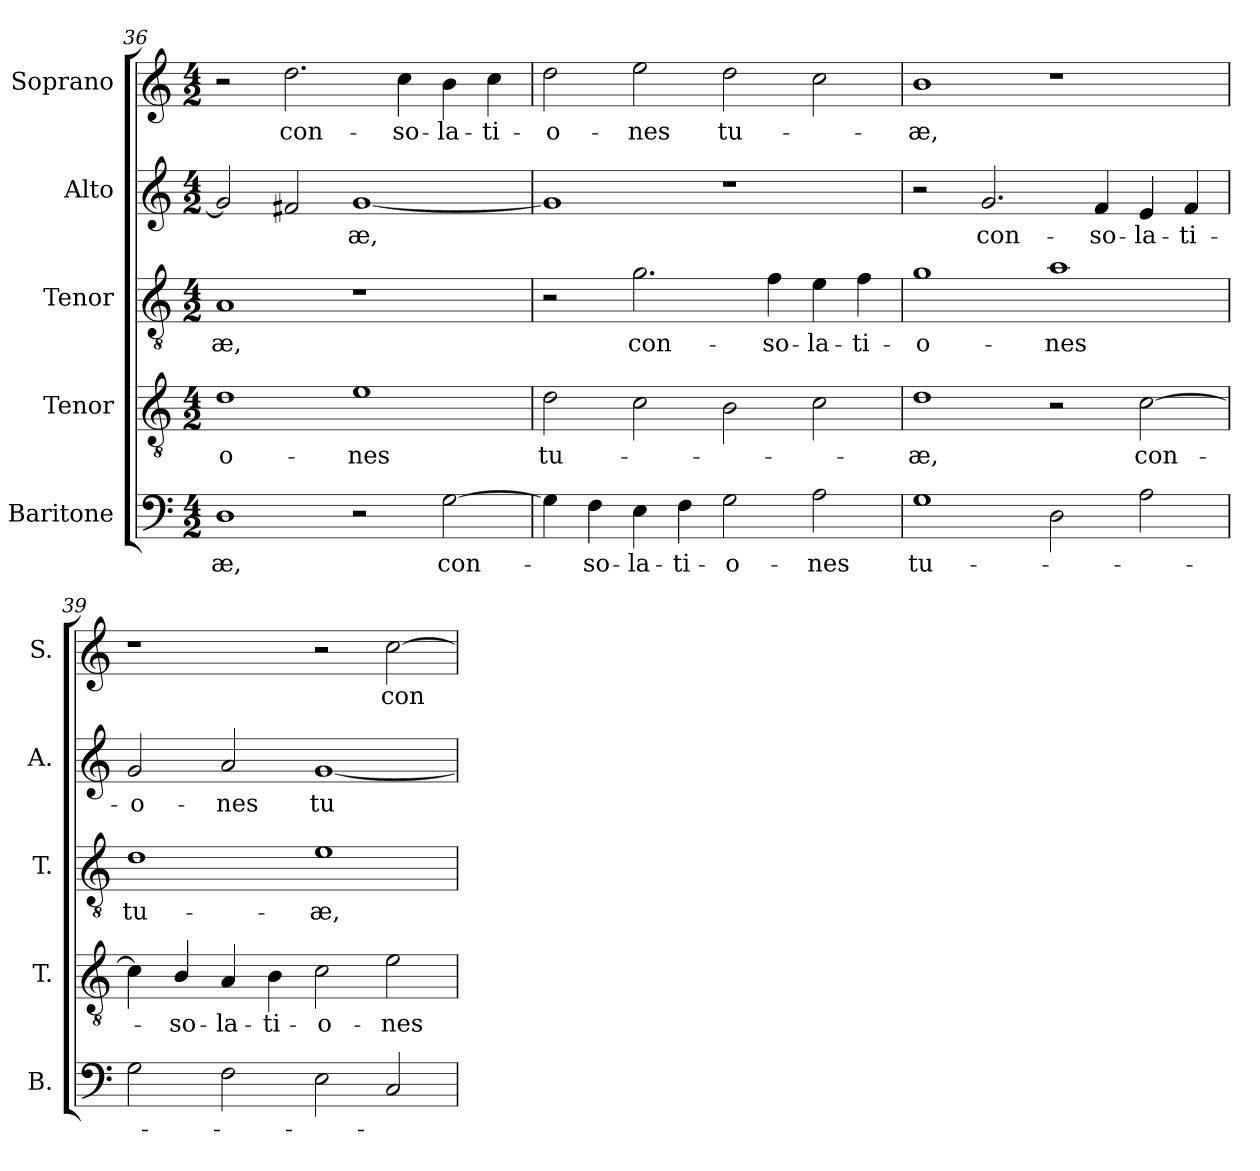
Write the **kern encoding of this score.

**kern	**text	**kern	**text	**kern	**text	**kern	**text	**kern	**text
*part5	*part5	*part4	*part4	*part3	*part3	*part2	*part2	*part1	*part1
*staff5	*staff5	*staff4	*staff4	*staff3	*staff3	*staff2	*staff2	*staff1	*staff1
*I"Baritone	*	*I"Tenor	*	*I"Tenor	*	*I"Alto	*	*I"Soprano	*
*I'B.	*	*I'T.	*	*I'T.	*	*I'A.	*	*I'S.	*
!!LO:LB:g=z
*clefF4	*	*clefGv2	*	*clefGv2	*	*clefG2	*	*clefG2	*
*	*	*ITrd7c12	*	*ITrd7c12	*	*	*	*	*
*k[]	*	*k[]	*	*k[]	*	*k[]	*	*k[]	*
*C:	*	*C:	*	*C:	*	*C:	*	*C:	*
*M4/2	*	*M4/2	*	*M4/2	*	*M4/2	*	*M4/2	*
=36	=36	=36	=36	=36	=36	=36	=36	=36	=36
!	!LO:LY:b:color=#000000	!	!	!	!	!	!	!	!
!	!	!	!LO:LY:b:color=#000000	!	!	!	!	!	!
!	!	!	!	!	!LO:LY:b:color=#000000	!	!	!	!
1Di	-æ,	1Di	-o-	1AAi	-æ,	2gi/]	.	2r	.
!	!	!	!	!	!	!	!	!	!LO:LY:b:color=#000000
.	.	.	.	.	.	2f#Xi/	.	2.ddi\	con-
!	!	!	!LO:LY:b:color=#000000	!	!	!	!	!	!
!	!	!	!	!	!	!	!LO:LY:b:color=#000000	!	!
2r	.	1Ei	-nes	1r	.	[1gi	-æ,	.	.
!	!	!	!	!	!	!	!	!	!LO:LY:b:color=#000000
.	.	.	.	.	.	.	.	4cci\	-so-
!	!LO:LY:b:color=#000000	!	!	!	!	!	!	!	!
!	!	!	!	!	!	!	!	!	!LO:LY:b:color=#000000
[2Gi\	con-	.	.	.	.	.	.	4bi\	-la-
!	!	!	!	!	!	!	!	!	!LO:LY:b:color=#000000
.	.	.	.	.	.	.	.	4cci\	-ti-
=37	=37	=37	=37	=37	=37	=37	=37	=37	=37
!	!	!	!LO:LY:b:color=#000000	!	!	!	!	!	!
!	!	!	!	!	!	!	!	!	!LO:LY:b:color=#000000
4Gi\]	.	2Di\	tu-	2r	.	1gi]	.	2ddi\	-o-
!	!LO:LY:b:color=#000000	!	!	!	!	!	!	!	!
4Fi\	-so-	.	.	.	.	.	.	.	.
!	!LO:LY:b:color=#000000	!	!	!	!	!	!	!	!
!	!	!	!	!	!LO:LY:b:color=#000000	!	!	!	!
!	!	!	!	!	!	!	!	!	!LO:LY:b:color=#000000
4Ei\	-la-	2Ci\	.	2.Gi\	con-	.	.	2eei\	-nes
!	!LO:LY:b:color=#000000	!	!	!	!	!	!	!	!
4Fi\	-ti-	.	.	.	.	.	.	.	.
!	!LO:LY:b:color=#000000	!	!	!	!	!	!	!	!
!	!	!	!	!	!	!	!	!	!LO:LY:b:color=#000000
2Gi\	-o-	2BBi\	.	.	.	1r	.	2ddi\	tu-
!	!	!	!	!	!LO:LY:b:color=#000000	!	!	!	!
.	.	.	.	4Fi\	-so-	.	.	.	.
!	!LO:LY:b:color=#000000	!	!	!	!	!	!	!	!
!	!	!	!	!	!LO:LY:b:color=#000000	!	!	!	!
2Ai\	-nes	2Ci\	.	4Ei\	-la-	.	.	2cci\	.
!	!	!	!	!	!LO:LY:b:color=#000000	!	!	!	!
.	.	.	.	4Fi\	-ti-	.	.	.	.
=38	=38	=38	=38	=38	=38	=38	=38	=38	=38
!	!LO:LY:b:color=#000000	!	!	!	!	!	!	!	!
!	!	!	!LO:LY:b:color=#000000	!	!	!	!	!	!
!	!	!	!	!	!LO:LY:b:color=#000000	!	!	!	!
!	!	!	!	!	!	!	!	!	!LO:LY:b:color=#000000
1Gi	tu-	1Di	-æ,	1Gi	-o-	2r	.	1bi	-æ,
!	!	!	!	!	!	!	!LO:LY:b:color=#000000	!	!
.	.	.	.	.	.	2.gi/	con-	.	.
!	!	!	!	!	!LO:LY:b:color=#000000	!	!	!	!
2Di\	.	2r	.	1Ai	-nes	.	.	1r	.
!	!	!	!	!	!	!	!LO:LY:b:color=#000000	!	!
.	.	.	.	.	.	4fi/	-so-	.	.
!	!	!	!LO:LY:b:color=#000000	!	!	!	!	!	!
!	!	!	!	!	!	!	!LO:LY:b:color=#000000	!	!
2Ai\	.	[2Ci\	con-	.	.	4ei/	-la-	.	.
!	!	!	!	!	!	!	!LO:LY:b:color=#000000	!	!
.	.	.	.	.	.	4fi/	-ti-	.	.
=39	=39	=39	=39	=39	=39	=39	=39	=39	=39
!	!	!	!	!	!LO:LY:b:color=#000000	!	!	!	!
!	!	!	!	!	!	!	!LO:LY:b:color=#000000	!	!
2Gi\	.	4Ci\]	.	1Di	tu-	2gi/	-o-	1r	.
!	!	!	!LO:LY:b:color=#000000	!	!	!	!	!	!
.	.	4BBi/	-so-	.	.	.	.	.	.
!	!	!	!LO:LY:b:color=#000000	!	!	!	!	!	!
!	!	!	!	!	!	!	!LO:LY:b:color=#000000	!	!
2Fi\	.	4AAi/	-la-	.	.	2ai/	-nes	.	.
!	!	!	!LO:LY:b:color=#000000	!	!	!	!	!	!
.	.	4BBi\	-ti-	.	.	.	.	.	.
!	!	!	!LO:LY:b:color=#000000	!	!	!	!	!	!
!	!	!	!	!	!LO:LY:b:color=#000000	!	!	!	!
!	!	!	!	!	!	!	!LO:LY:b:color=#000000	!	!
2Ei\	.	2Ci\	-o-	1Ei	-æ,	[1gi	tu-	2r	.
!	!	!	!LO:LY:b:color=#000000	!	!	!	!	!	!
!	!	!	!	!	!	!	!	!	!LO:LY:b:color=#000000
2Ci/	.	2Ei\	-nes	.	.	.	.	[2cci\	con-
=	=	=	=	=	=	=	=	=	=
*-	*-	*-	*-	*-	*-	*-	*-	*-	*-
